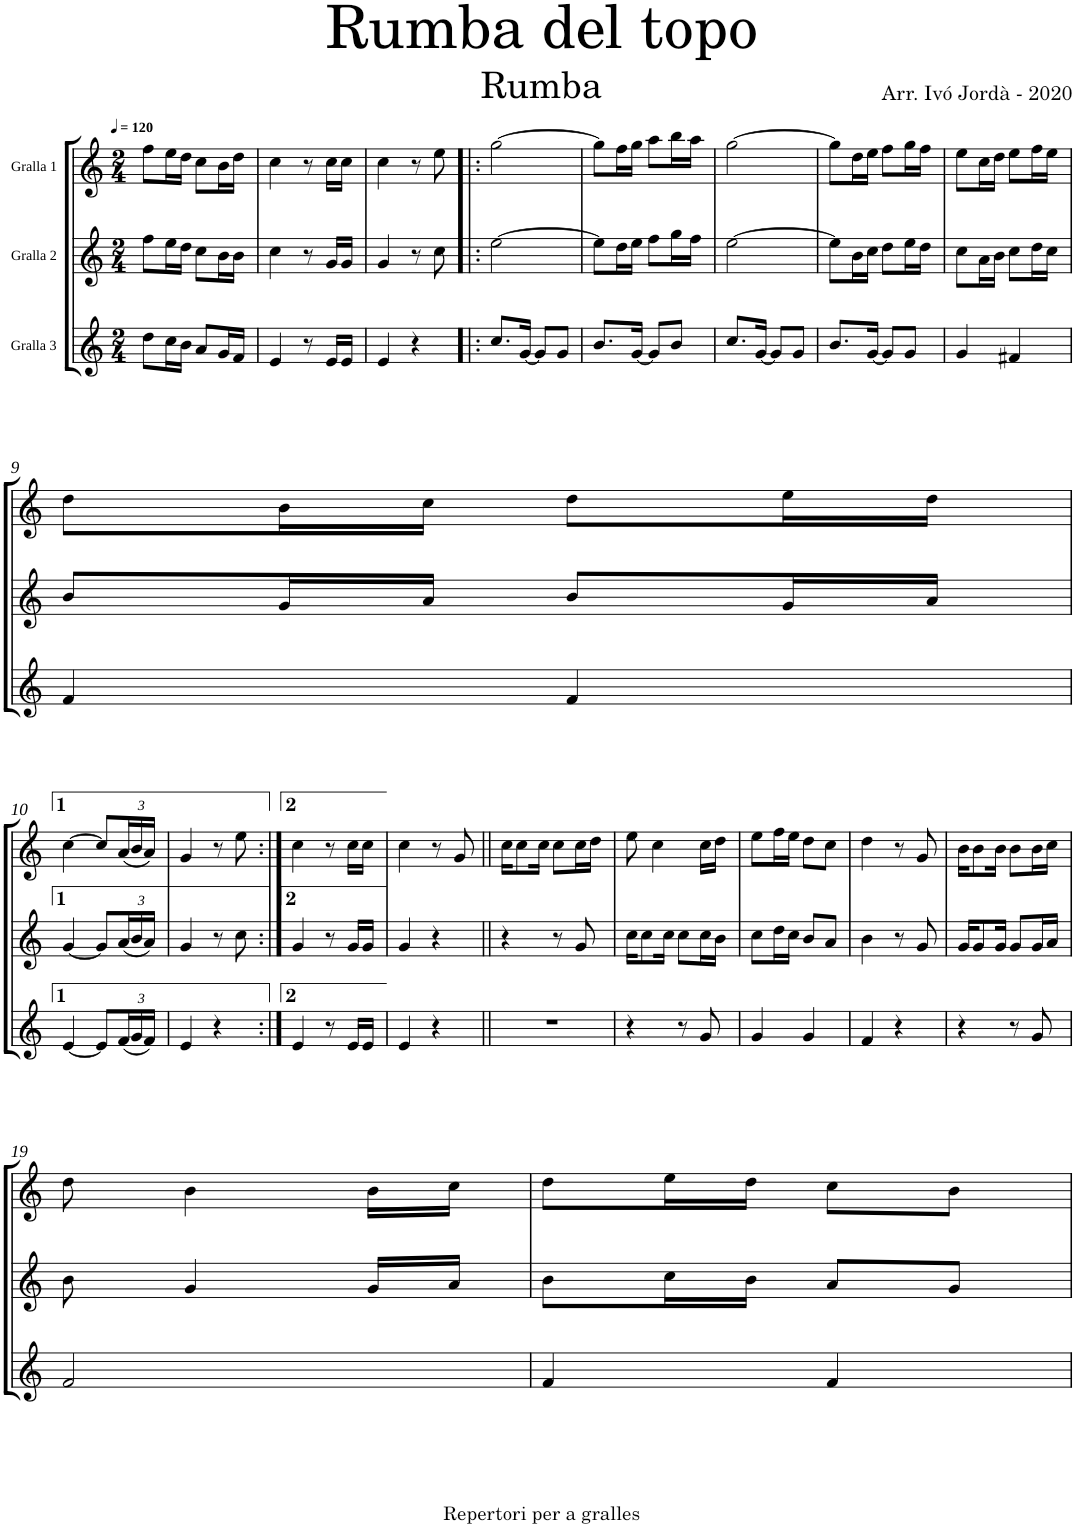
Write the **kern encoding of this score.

**kern	**kern	**kern
*part3	*part2	*part1
*staff3	*staff2	*staff1
*I"Gralla 3	*I"Gralla 2	*I"Gralla 1
*clefG2	*clefG2	*clefG2
*k[]	*k[]	*k[]
*M2/4	*M2/4	*M2/4
*MM120	*MM120	*MM120
=1	=1	=1
8dd\L	8ff\L	8ff\L
16cc\L	16ee\L	16ee\L
16b\JJ	16dd\JJ	16dd\JJ
8a/L	8cc\L	8cc\L
16g/L	16b\L	16b\L
16f/JJ	16b\JJ	16dd\JJ
=2	=2	=2
4e/	4cc\	4cc\
8r	8r	8r
16e/LL	16g/LL	16cc\LL
16e/JJ	16g/JJ	16cc\JJ
=3	=3	=3
4e/	4g/	4cc\
4r	8r	8r
.	8cc\	8ee\
=4!|:	=4!|:	=4!|:
8.cc/L	[2ee\	[2gg\
[16g/Jk	.	.
8g/L]	.	.
8g/J	.	.
=5	=5	=5
8.b/L	8ee\L]	8gg\L]
.	16dd\L	16ff\L
[16g/Jk	16ee\JJ	16gg\JJ
8g/L]	8ff\L	8aa\L
8b/J	16gg\L	16bb\L
.	16ff\JJ	16aa\JJ
=6	=6	=6
8.cc/L	[2ee\	[2gg\
[16g/Jk	.	.
8g/L]	.	.
8g/J	.	.
=7	=7	=7
8.b/L	8ee\L]	8gg\L]
.	16b\L	16dd\L
[16g/Jk	16cc\JJ	16ee\JJ
8g/L]	8dd\L	8ff\L
8g/J	16ee\L	16gg\L
.	16dd\JJ	16ff\JJ
=8	=8	=8
4g/	8cc\L	8ee\L
.	16a\L	16cc\L
.	16b\JJ	16dd\JJ
4f#X/	8cc\L	8ee\L
.	16dd\L	16ff\L
.	16cc\JJ	16ee\JJ
!!LO:LB:g=z
=9	=9	=9
4f/	8b/L	8dd\L
.	16g/L	16b\L
.	16a/JJ	16cc\JJ
4f/	8b/L	8dd\L
.	16g/L	16ee\L
.	16a/JJ	16dd\JJ
!!LO:LB:g=z
=10	=10	=10
[4e/	[4g/	[4cc\
8e/L]	8g/L]	8cc/L]
*Xbrackettup	*Xbrackettup	*Xbrackettup
(<24f/L	(<24a/L	(<24a/L
24g/	24b/	24b/
24f/JJ)	24a/JJ)	24a/JJ)
=11	=11	=11
4e/	4g/	4g/
4r	8r	8r
.	8cc\	8ee\
=12:|!	=12:|!	=12:|!
4e/	4g/	4cc\
8r	8r	8r
16e/LL	16g/LL	16cc\LL
16e/JJ	16g/JJ	16cc\JJ
=13	=13	=13
4e/	4g/	4cc\
4r	4r	8r
.	.	8g/
=14||	=14||	=14||
2r	4r	16cc\KL
.	.	8cc\
.	.	16cc\Jk
.	8r	8cc\L
.	8g/	16cc\L
.	.	16dd\JJ
=15	=15	=15
4r	16cc\KL	8ee\
.	8cc\	.
.	.	4cc\
.	16cc\Jk	.
8r	8cc\L	.
8g/	16cc\L	16cc\LL
.	16b\JJ	16dd\JJ
=16	=16	=16
4g/	8cc\L	8ee\L
.	16dd\L	16ff\L
.	16cc\JJ	16ee\JJ
4g/	8b/L	8dd\L
.	8a/J	8cc\J
=17	=17	=17
4f/	4b\	4dd\
4r	8r	8r
.	8g/	8g/
=18	=18	=18
4r	16g/KL	16b\KL
.	8g/	8b\
.	16g/Jk	16b\Jk
8r	8g/L	8b\L
8g/	16g/L	16b\L
.	16a/JJ	16cc\JJ
!!LO:LB:g=z
=19	=19	=19
2f/	8b\	8dd\
.	4g/	4b\
.	16g/LL	16b\LL
.	16a/JJ	16cc\JJ
=20	=20	=20
4f/	8b\L	8dd\L
.	16cc\L	16ee\L
.	16b\JJ	16dd\JJ
4f/	8a/L	8cc\L
.	8g/J	8b\J
=	=	=
*-	*-	*-
